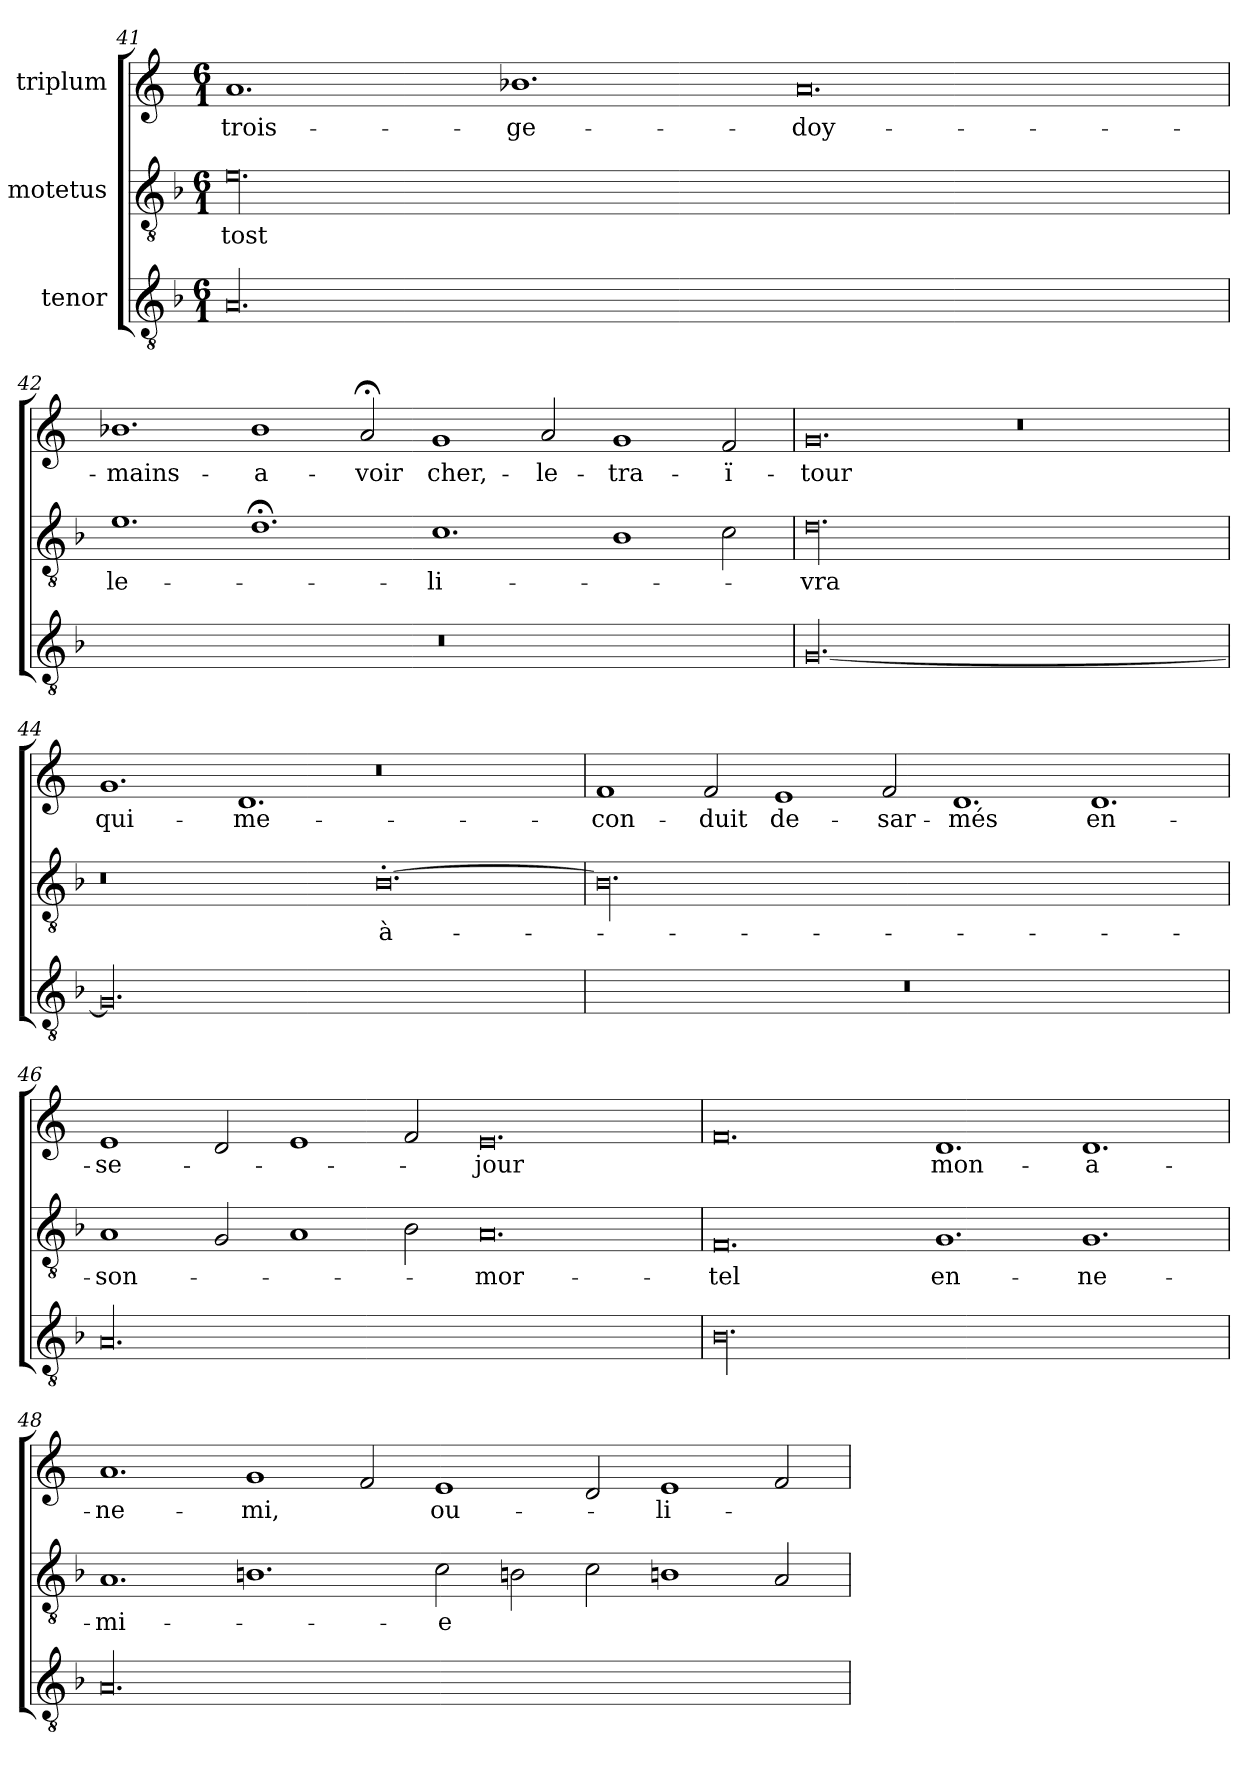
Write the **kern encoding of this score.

**kern	**kern	**text	**kern	**text
*part3	*part2	*part2	*part1	*part1
*staff3	*staff2	*staff2	*staff1	*staff1
*I"tenor	*I"motetus	*	*I"triplum	*
*clefGv2	*clefGv2	*	*clefG2	*
*k[b-]	*k[b-]	*	*k[]	*
*F:	*F:	*	*C:	*
*M6/1	*M6/1	*	*M6/1	*
=41	=41	=41	=41	=41
00.A/	00.e\	-tost	1.a/	trois-
.	.	.	1.b-X\	ge-
.	.	.	0.a/	doy-
=42	=42	=42	=42	=42
00.r	1.e\	le-	1.b-X\	mains-
.	1.d;<\	.	1b-\	a-
.	.	.	2a;</	-voir
.	1.c\	li-	1g/	cher,-
.	.	.	2a/	le-
.	1B-\	.	1g/	tra-
.	2c\	.	2f/	-ï-
!!LO:PB:g=z
=43	=43	=43	=43	=43
[00.G/	00.d\	-vra	0.g/	-tour
.	.	.	0.r	.
=44	=44	=44	=44	=44
00.G/]	0.r	.	1.g/	qui-
.	.	.	1.d/	me-
.	[0.B-'\	à-	0.r	.
=45	=45	=45	=45	=45
00.r	00.B-\]	.	1f/	con-
.	.	.	2f/	-duit
.	.	.	1e/	de-
.	.	.	2f/	-sar-
.	.	.	1.d/	-més
.	.	.	1.d/	en-
=46	=46	=46	=46	=46
00.A/	1A/	son-	1e/	se-
.	2G/	.	2d/	.
.	1A/	.	1e/	.
.	2B-\	.	2f/	.
.	0.A/	mor-	0.e/	-jour
=47	=47	=47	=47	=47
00.B-\	0.F/	-tel	0.f/	.
.	1.G/	en-	1.d/	mon-
.	1.G/	-ne-	1.d/	a-
!!LO:LB:g=z
=48	=48	=48	=48	=48
00.A/	1.A/	-mi-	1.a/	ne-
.	1.Bn\	.	1g/	-mi,
.	.	.	2f/	.
.	2c\	-e	1e/	ou-
.	2Bn\	.	.	.
.	2c\	.	2d/	.
.	1Bn\	.	1e/	li-
.	2A/	.	2f/	.
=	=	=	=	=
*-	*-	*-	*-	*-
